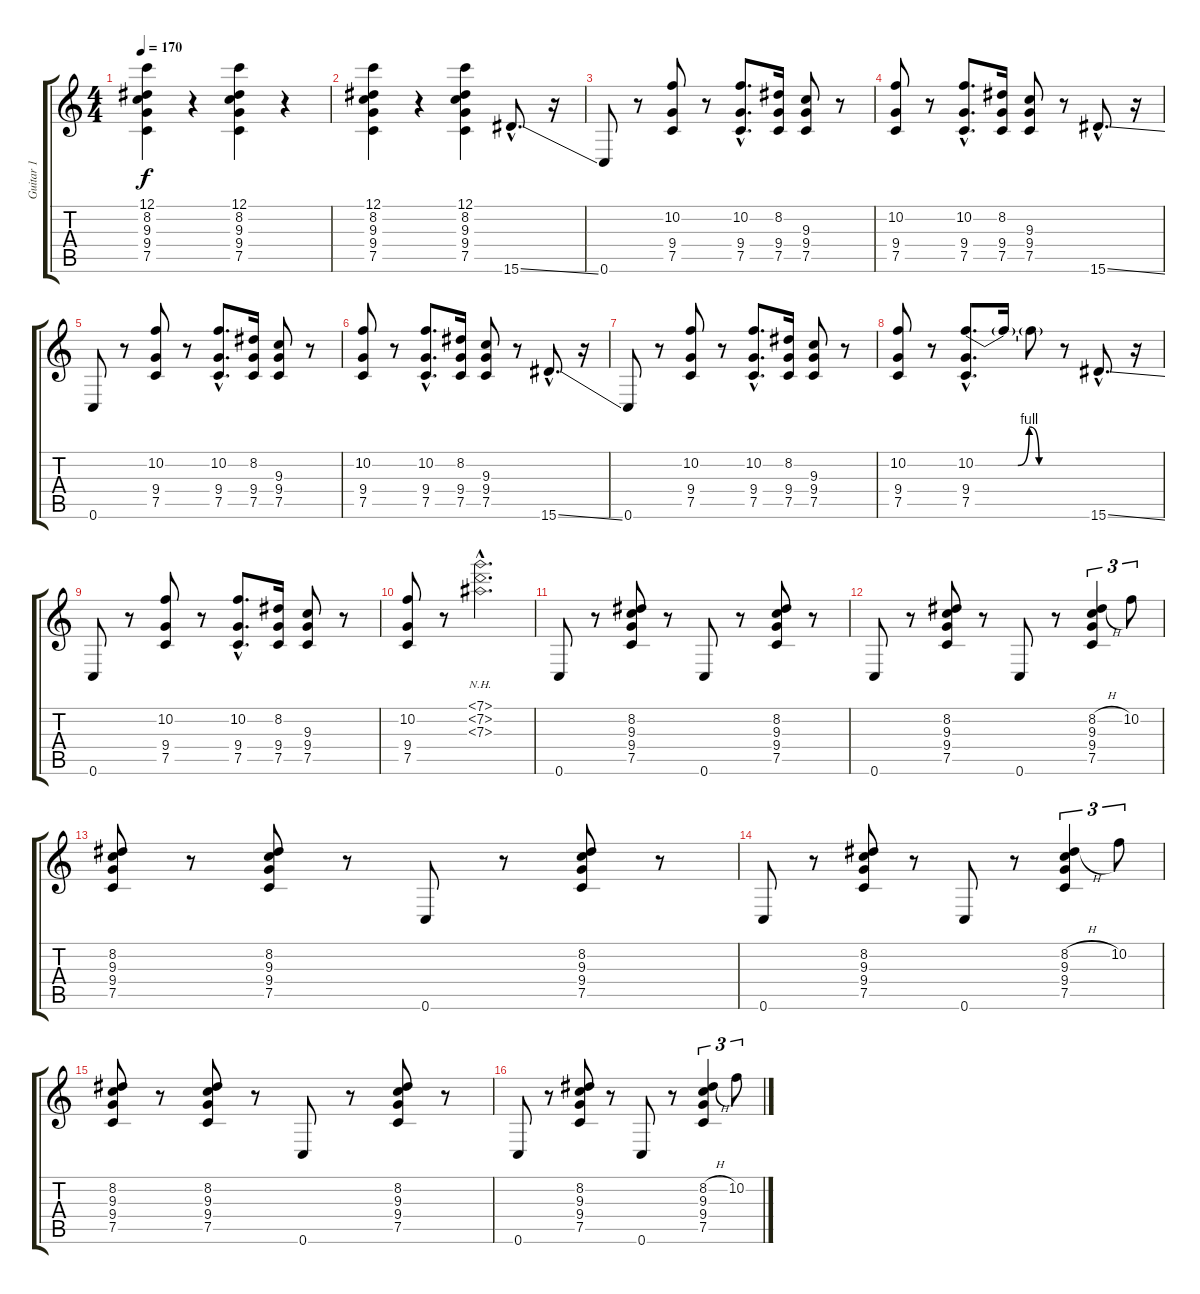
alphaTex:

\track ("Guitar 1" "Guitar 1") {instrument overdrivenguitar}
\staff {score tabs}
\tuning (C4 G3 Eb3 Bb2 F2 C2) {hide}
\ts (4 4)
\tempo 170
\clef g2
\ks c
(12.1 8.2 9.3 9.4 7.5).4{dy f instrument overdrivenguitar} r.4 (12.1 8.2 9.3 9.4 7.5).4 r.4 |
(12.1 8.2 9.3 9.4 7.5).4 r.4 (12.1 8.2 9.3 9.4 7.5).4 15.6{ss hac}.8{d} r.16 |
0.6.8 r.8 (10.2 9.4 7.5).8 r.8 (10.2{hac} 9.4{hac} 7.5{hac}).8{d} (8.2 9.4 7.5).16 (9.3 9.4 7.5).8 r.8 |
(10.2 9.4 7.5).8 r.8 (10.2{hac} 9.4{hac} 7.5{hac}).8{d} (8.2 9.4 7.5).16 (9.3 9.4 7.5).8 r.8 15.6{ss hac}.8{d} r.16 |
0.6.8 r.8 (10.2 9.4 7.5).8 r.8 (10.2{hac} 9.4{hac} 7.5{hac}).8{d} (8.2 9.4 7.5).16 (9.3 9.4 7.5).8 r.8 |
(10.2 9.4 7.5).8 r.8 (10.2{hac} 9.4{hac} 7.5{hac}).8{d} (8.2 9.4 7.5).16 (9.3 9.4 7.5).8 r.8 15.6{ss hac}.8{d} r.16 |
0.6.8 r.8 (10.2 9.4 7.5).8 r.8 (10.2{hac} 9.4{hac} 7.5{hac}).8{d} (8.2 9.4 7.5).16 (9.3 9.4 7.5).8 r.8 |
(10.2 9.4 7.5).8 r.8 (10.2{be (custom 0 0 15 0 30 0 38 4 45 0 50 0 55 0 60 0) hac} 9.4{hac} 7.5{hac}).8{d} 10.2{t}.16 10.2{t}.8 r.8 15.6{ss hac}.8{d} r.16 |
0.6.8 r.8 (10.2 9.4 7.5).8 r.8 (10.2{hac} 9.4{hac} 7.5{hac}).8{d} (8.2 9.4 7.5).16 (9.3 9.4 7.5).8 r.8 |
(10.2 9.4 7.5).8 r.8 (7.1{nh hac} 7.2{nh hac} 7.3{nh hac}).2{d} |
0.6.8 r.8 (8.2 9.3 9.4 7.5).8 r.8 0.6.8 r.8 (8.2 9.3 9.4 7.5).8 r.8 |
0.6.8 r.8 (8.2 9.3 9.4 7.5).8 r.8 0.6.8 r.8 (8.2{h} 9.3 9.4 7.5).4{tu (3 2)} 10.2.8{tu (3 2)} |
(8.2 9.3 9.4 7.5).8 r.8 (8.2 9.3 9.4 7.5).8 r.8 0.6.8 r.8 (8.2 9.3 9.4 7.5).8 r.8 |
0.6.8 r.8 (8.2 9.3 9.4 7.5).8 r.8 0.6.8 r.8 (8.2{h} 9.3 9.4 7.5).4{tu (3 2)} 10.2.8{tu (3 2)} |
(8.2 9.3 9.4 7.5).8 r.8 (8.2 9.3 9.4 7.5).8 r.8 0.6.8 r.8 (8.2 9.3 9.4 7.5).8 r.8 |
0.6.8 r.8 (8.2 9.3 9.4 7.5).8 r.8 0.6.8 r.8 (8.2{h} 9.3 9.4 7.5).4{tu (3 2)} 10.2.8{tu (3 2)}
